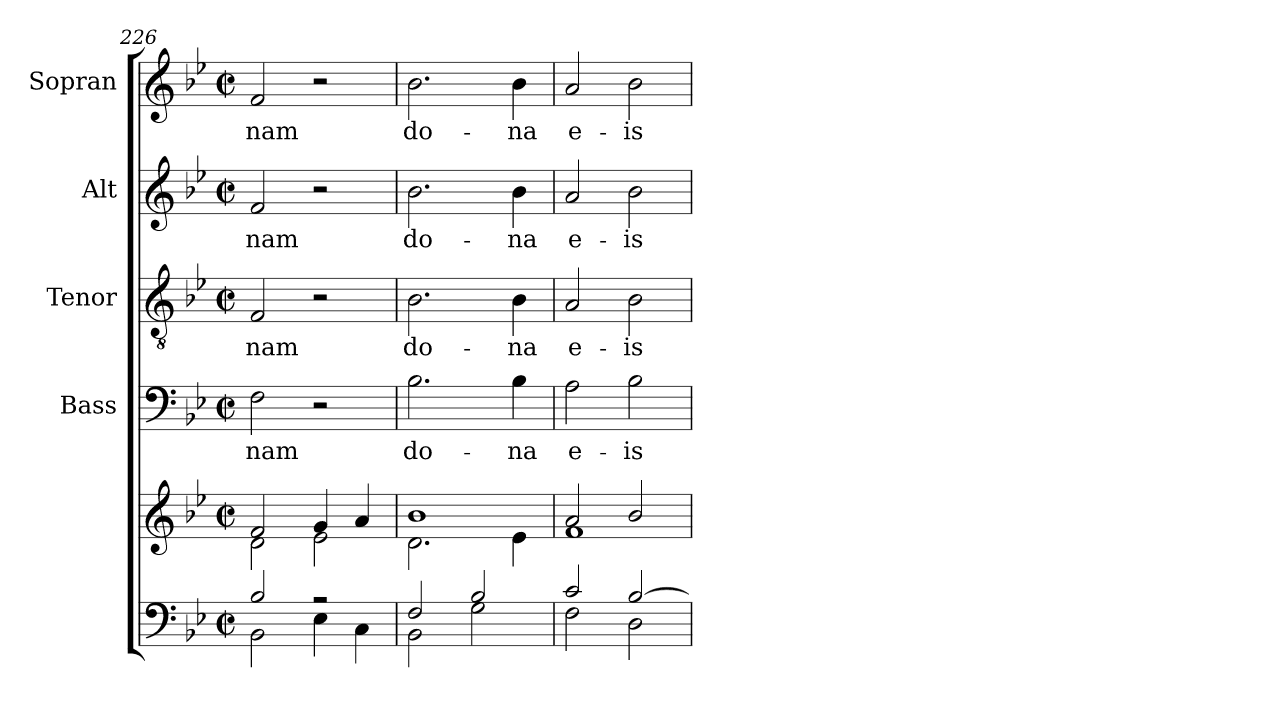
**kern	**kern	**kern	**text	**kern	**text	**kern	**text	**kern	**text
*part5	*part5	*part4	*part4	*part3	*part3	*part2	*part2	*part1	*part1
*staff6	*staff5	*staff4	*staff4	*staff3	*staff3	*staff2	*staff2	*staff1	*staff1
*	*	*I"Bass	*	*I"Tenor	*	*I"Alt	*	*I"Sopran	*
*	*	*I'B.	*	*I'T.	*	*I'A.	*	*I'S.	*
*clefF4	*clefG2	*clefF4	*	*clefGv2	*	*clefG2	*	*clefG2	*
*k[b-e-]	*k[b-e-]	*k[b-e-]	*	*k[b-e-]	*	*k[b-e-]	*	*k[b-e-]	*
*B-:	*B-:	*B-:	*	*B-:	*	*B-:	*	*B-:	*
*M2/2	*M2/2	*M2/2	*	*M2/2	*	*M2/2	*	*M2/2	*
*met(c|)	*met(c|)	*met(c|)	*	*met(c|)	*	*met(c|)	*	*met(c|)	*
=226	=226	=226	=226	=226	=226	=226	=226	=226	=226
*^	*^	*	*	*	*	*	*	*	*
!	!	!	!	!	!LO:LY:b	!	!LO:LY:b	!	!LO:LY:b	!	!LO:LY:b
2B-/	2BB-\	2f/	2d\	2F\	-nam	2F/	-nam	2f/	-nam	2f/	-nam
2rA	4E-\	4g/	2e-\	2r	.	2r	.	2r	.	2r	.
.	4C\	4a/	.	.	.	.	.	.	.	.	.
=227	=227	=227	=227	=227	=227	=227	=227	=227	=227	=227	=227
!	!	!	!	!	!LO:LY:b	!	!LO:LY:b	!	!LO:LY:b	!	!LO:LY:b
2F/	2BB-\	1b-	2.d\	2.B-\	do-	2.B-\	do-	2.b-\	do-	2.b-\	do-
2B-/	2G\	.	.	.	.	.	.	.	.	.	.
!	!	!	!	!	!LO:LY:b	!	!LO:LY:b	!	!LO:LY:b	!	!LO:LY:b
.	.	.	4e-\	4B-\	-na	4B-\	-na	4b-\	-na	4b-\	-na
=228	=228	=228	=228	=228	=228	=228	=228	=228	=228	=228	=228
!	!	!	!	!	!LO:LY:b	!	!LO:LY:b	!	!LO:LY:b	!	!LO:LY:b
2c/	2F\	2a/	1f	2A\	e-	2A/	e-	2a/	e-	2a/	e-
!	!	!	!	!	!LO:LY:b	!	!LO:LY:b	!	!LO:LY:b	!	!LO:LY:b
[>2B-/	2D\	2b-/	.	2B-\	-is	2B-\	-is	2b-\	-is	2b-\	-is
*v	*v	*	*	*	*	*	*	*	*	*	*
*	*v	*v	*	*	*	*	*	*	*	*
=	=	=	=	=	=	=	=	=	=
*-	*-	*-	*-	*-	*-	*-	*-	*-	*-
